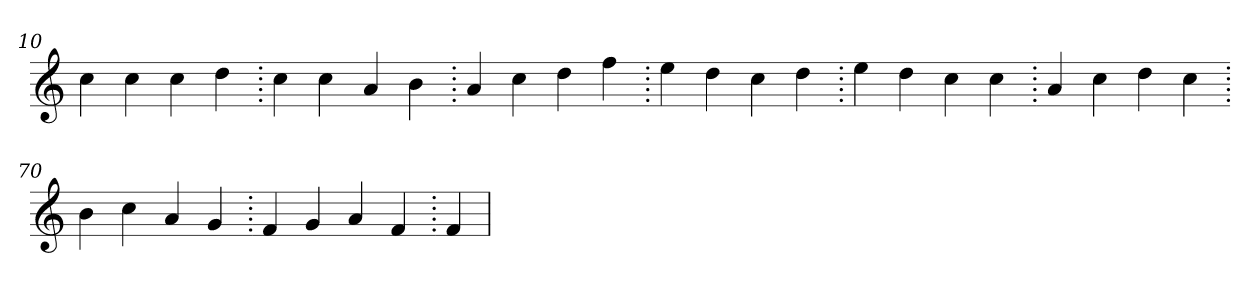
**kern
*part1
*staff1
*clefG2
=10.
4cc
4cc
4cc
4dd
=20.
4cc
4cc
4a
4b
=30.
4a
4cc
4dd
4ff
=40.
4ee
4dd
4cc
4dd
=50.
4ee
4dd
4cc
4cc
=60.
4a
4cc
4dd
4cc
=70.
4b
4cc
4a
4g
=80.
4f
4g
4a
4f
=90.
4f
=
*-
